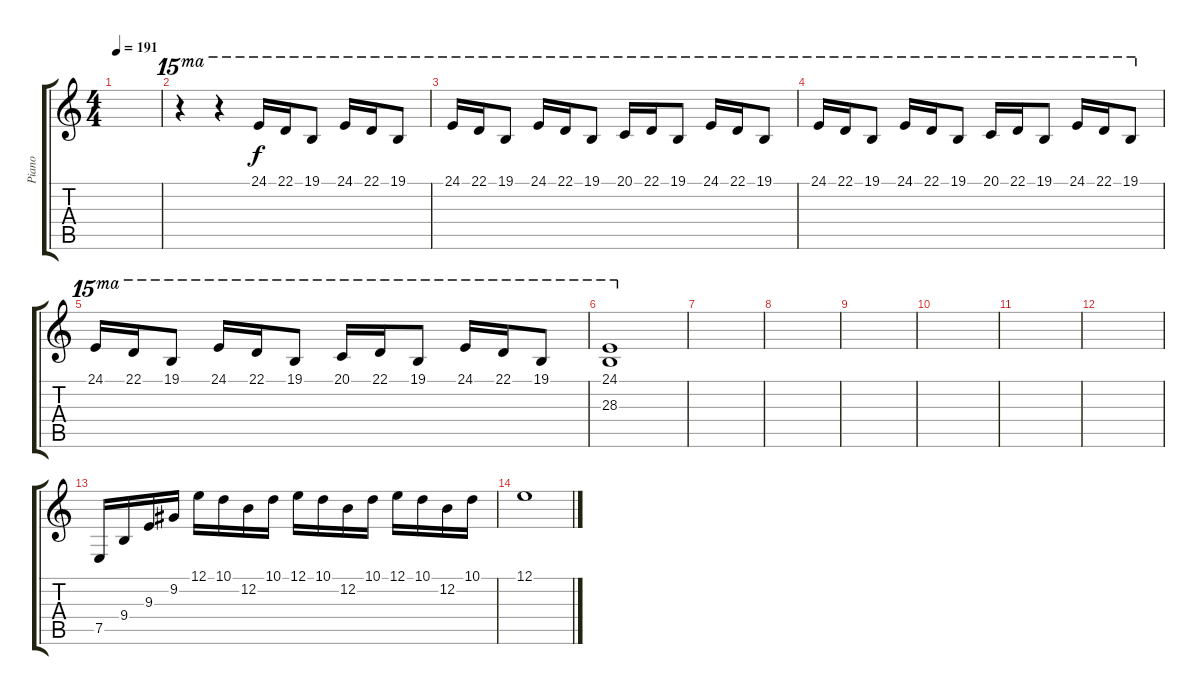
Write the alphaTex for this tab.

\track ("Piano" "Piano") {instrument acousticgrandpiano}
\staff {score tabs}
\tuning (E4 B3 G3 D3 A2 E2) {hide}
\ts (4 4)
\tempo 191
\clef g2
\ks c
|
r.4{ot 15ma} r.4{ot 15ma} 24.1.16{ot 15ma} 22.1.16{ot 15ma} 19.1.8{ot 15ma} 24.1.16{ot 15ma} 22.1.16{ot 15ma} 19.1.8{ot 15ma} |
24.1.16{ot 15ma} 22.1.16{ot 15ma} 19.1.8{ot 15ma} 24.1.16{ot 15ma} 22.1.16{ot 15ma} 19.1.8{ot 15ma} 20.1.16{ot 15ma} 22.1.16{ot 15ma} 19.1.8{ot 15ma} 24.1.16{ot 15ma} 22.1.16{ot 15ma} 19.1.8{ot 15ma} |
24.1.16{ot 15ma} 22.1.16{ot 15ma} 19.1.8{ot 15ma} 24.1.16{ot 15ma} 22.1.16{ot 15ma} 19.1.8{ot 15ma} 20.1.16{ot 15ma} 22.1.16{ot 15ma} 19.1.8{ot 15ma} 24.1.16{ot 15ma} 22.1.16{ot 15ma} 19.1.8{ot 15ma} |
24.1.16{ot 15ma} 22.1.16{ot 15ma} 19.1.8{ot 15ma} 24.1.16{ot 15ma} 22.1.16{ot 15ma} 19.1.8{ot 15ma} 20.1.16{ot 15ma} 22.1.16{ot 15ma} 19.1.8{ot 15ma} 24.1.16{ot 15ma} 22.1.16{ot 15ma} 19.1.8{ot 15ma} |
(24.1 28.3).1{ot 15ma} |
|
|
|
|
|
|
7.5.16 9.4.16 9.3.16 9.2.16 12.1.16 10.1.16 12.2.16 10.1.16 12.1.16 10.1.16 12.2.16 10.1.16 12.1.16 10.1.16 12.2.16 10.1.16 |
12.1.1
